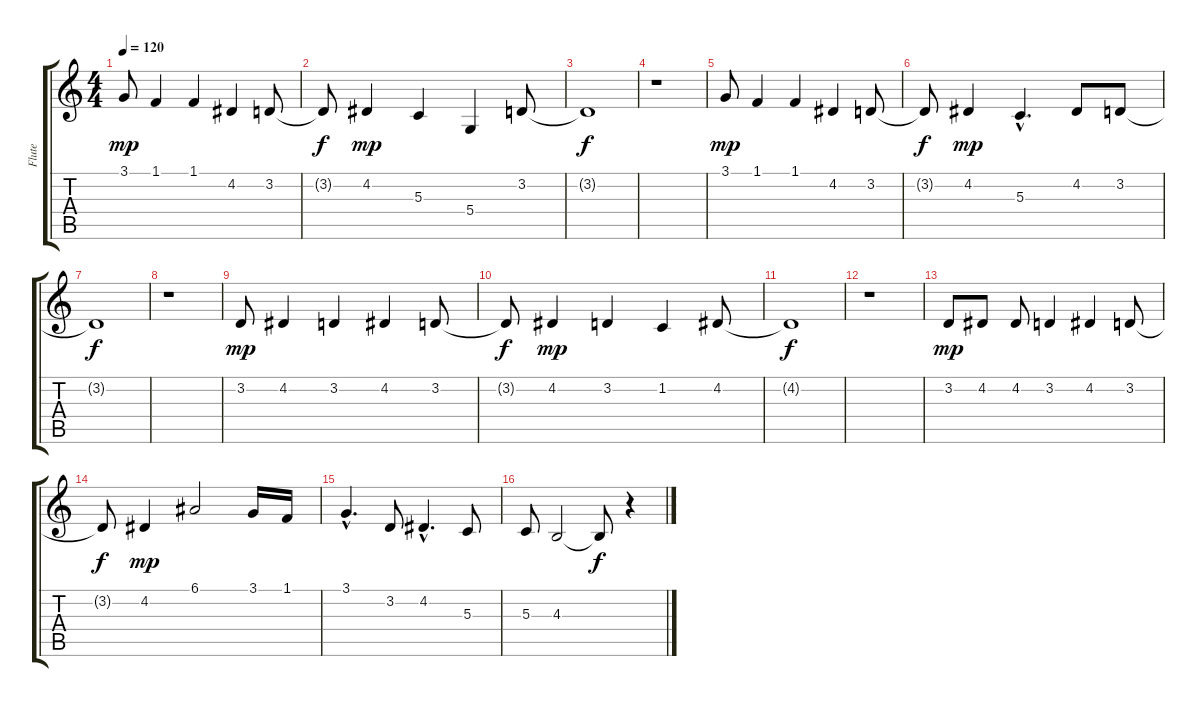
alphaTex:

\track ("Flute" "Flute") {instrument flute}
\staff {score tabs}
\tuning (E4 B3 G3 D3 A2 E2) {hide}
\ts (4 4)
\tempo 120
\clef g2
\ks c
3.1.8{dy mp instrument flute} 1.1.4 1.1.4 4.2.4 3.2.8 |
3.2{t}.8{dy f} 4.2.4{dy mp} 5.3.4 5.4.4 3.2.8 |
3.2{t}.1{dy f} |
r.1 |
3.1.8{dy mp} 1.1.4 1.1.4 4.2.4 3.2.8 |
3.2{t}.8{dy f} 4.2.4{dy mp} 5.3{hac}.4{d} 4.2.8 3.2.8 |
3.2{t}.1{dy f} |
r.1 |
3.2.8{dy mp} 4.2.4 3.2.4 4.2.4 3.2.8 |
3.2{t}.8{dy f} 4.2.4{dy mp} 3.2.4 1.2.4 4.2.8 |
4.2{t}.1{dy f} |
r.1 |
3.2.8{dy mp} 4.2.8 4.2.8 3.2.4 4.2.4 3.2.8 |
3.2{t}.8{dy f} 4.2.4{dy mp} 6.1.2 3.1.16 1.1.16 |
3.1{hac}.4{d} 3.2.8 4.2{hac}.4{d} 5.3.8 |
5.3.8 4.3.2 4.3{t}.8{dy f} r.4
